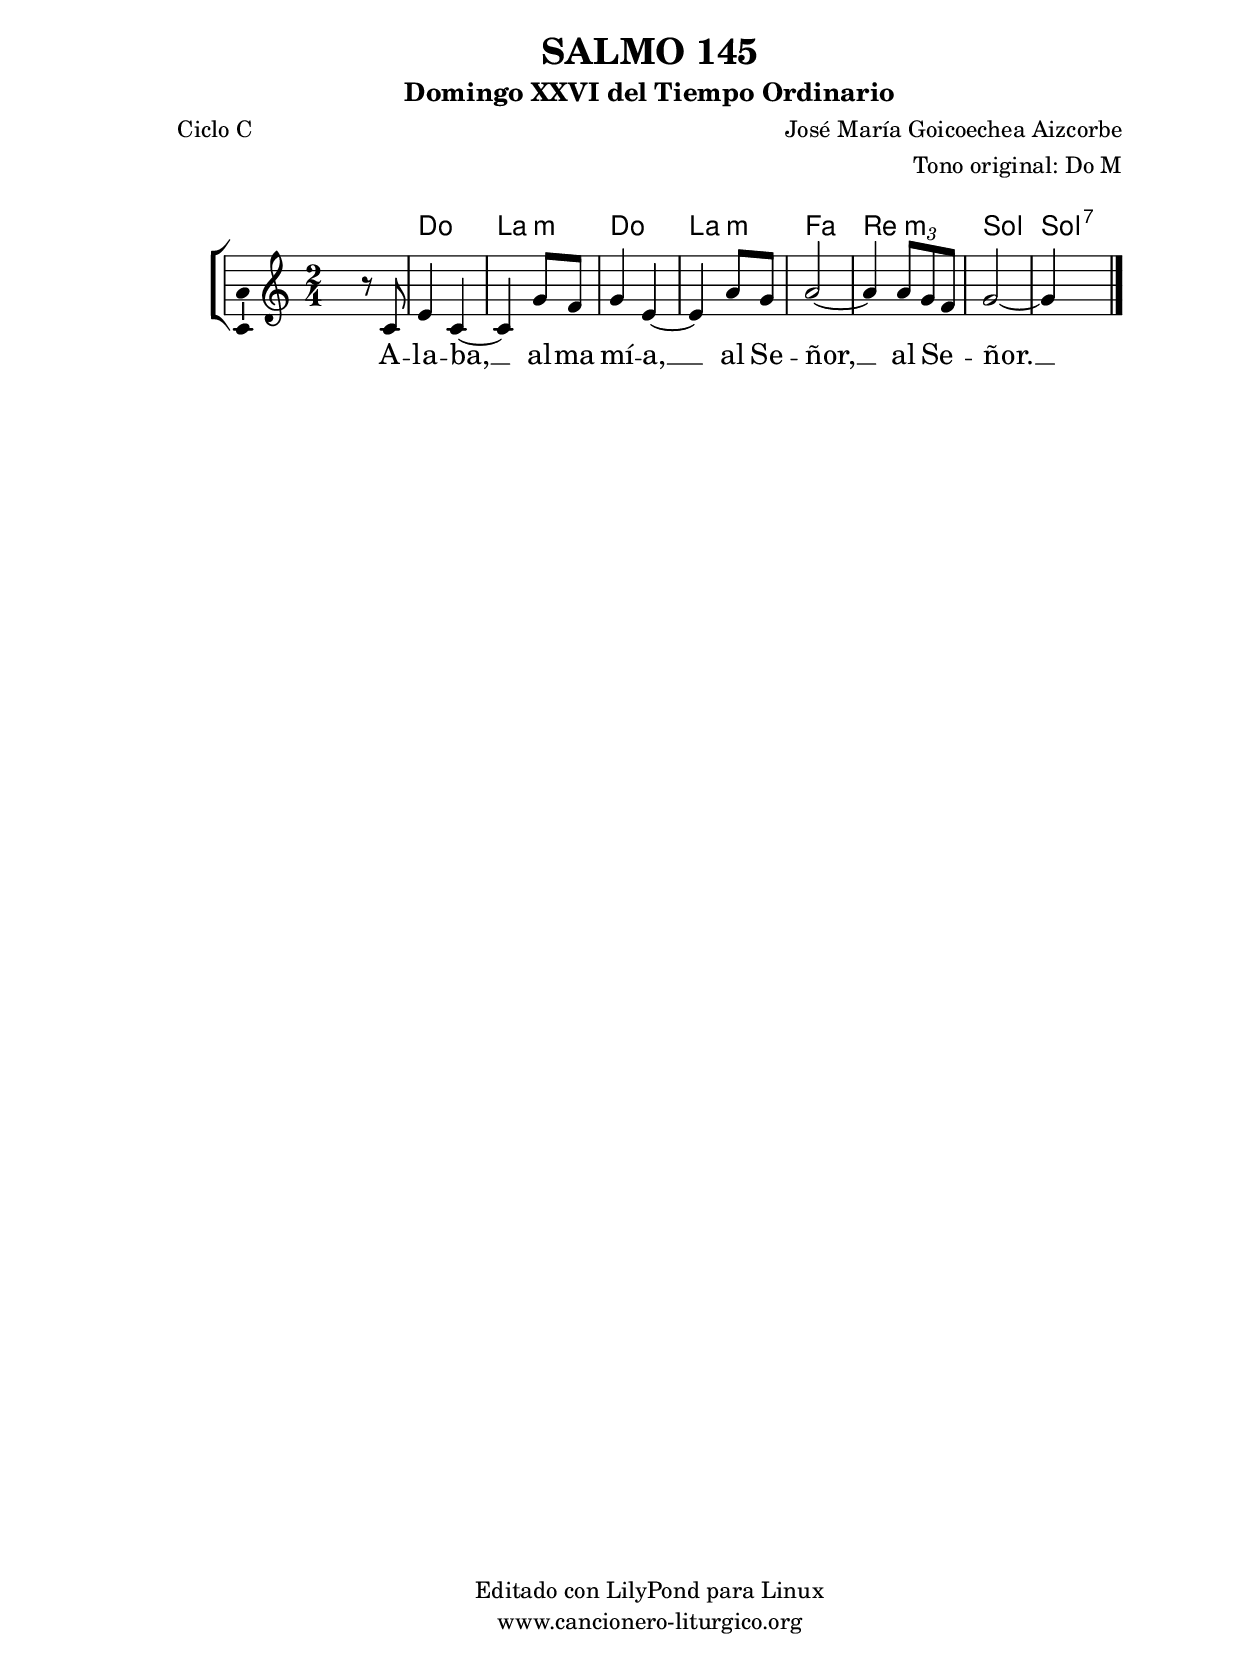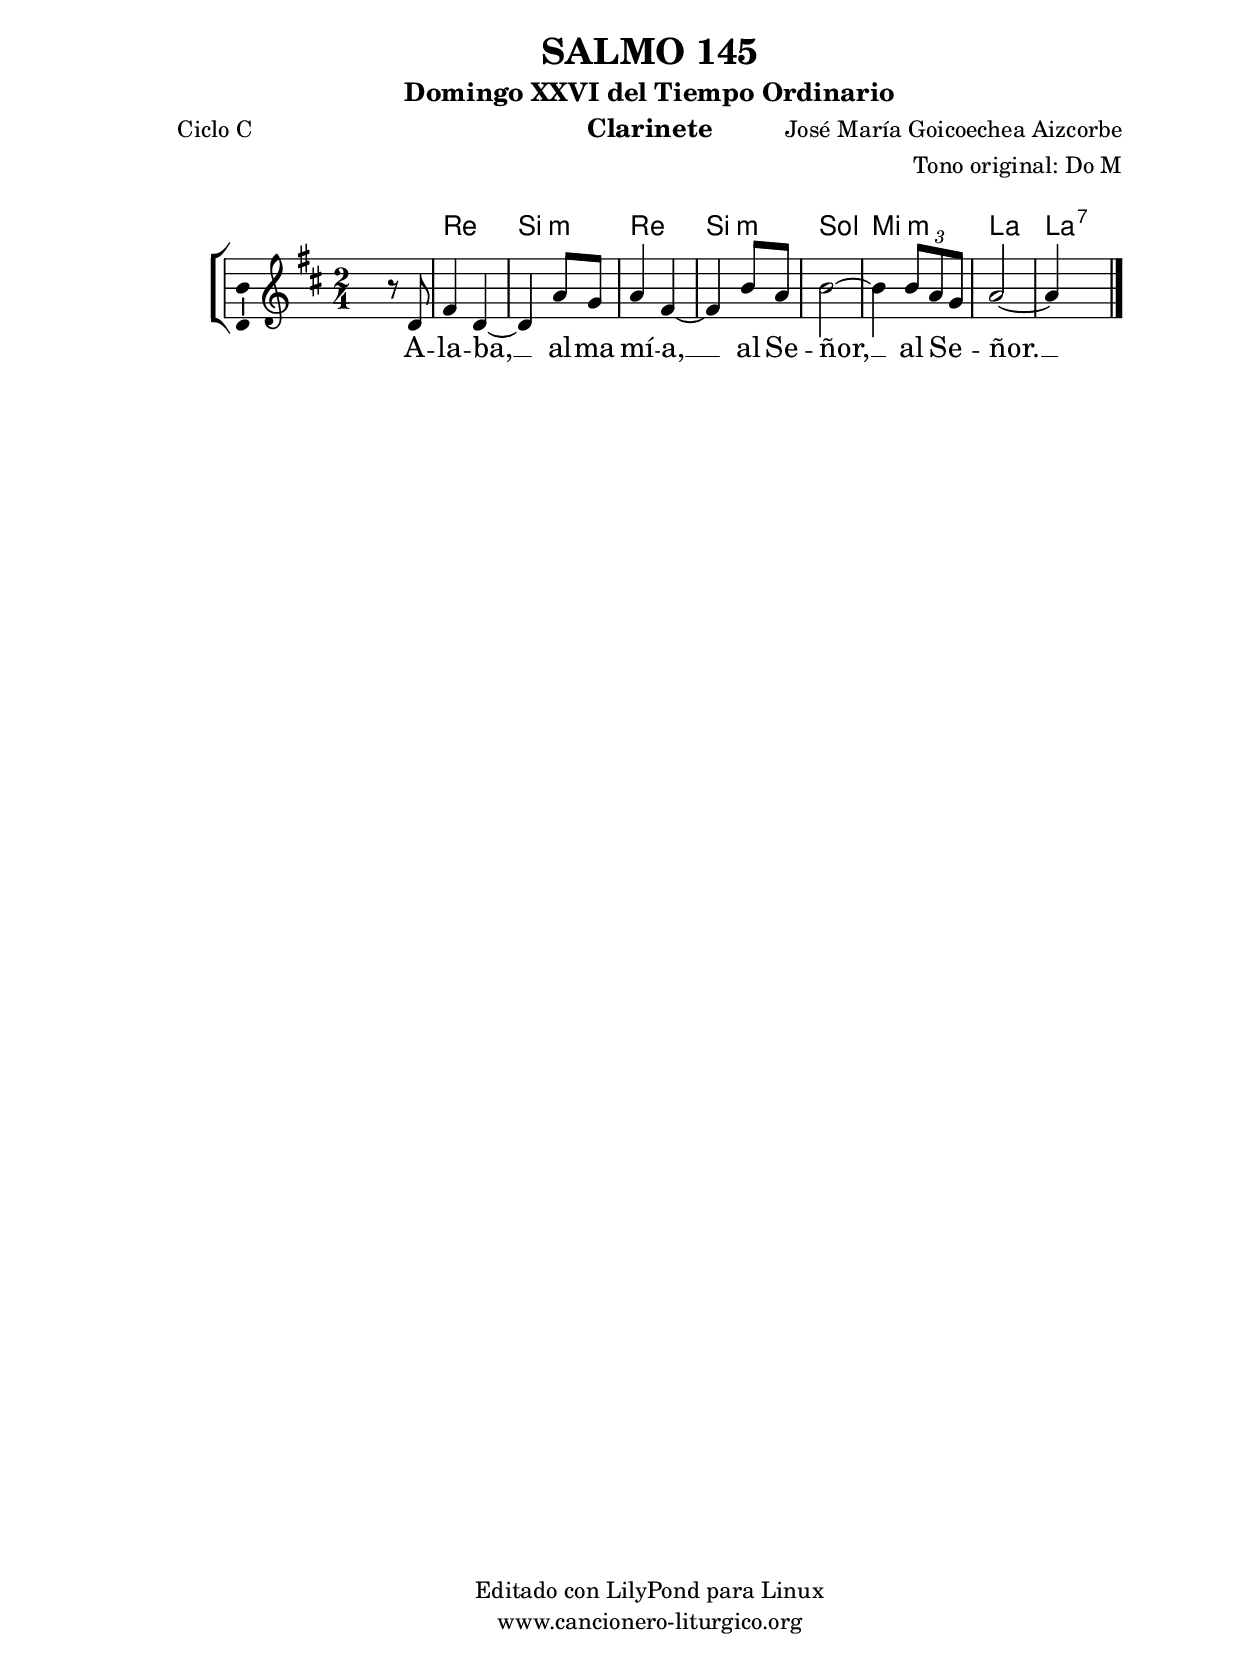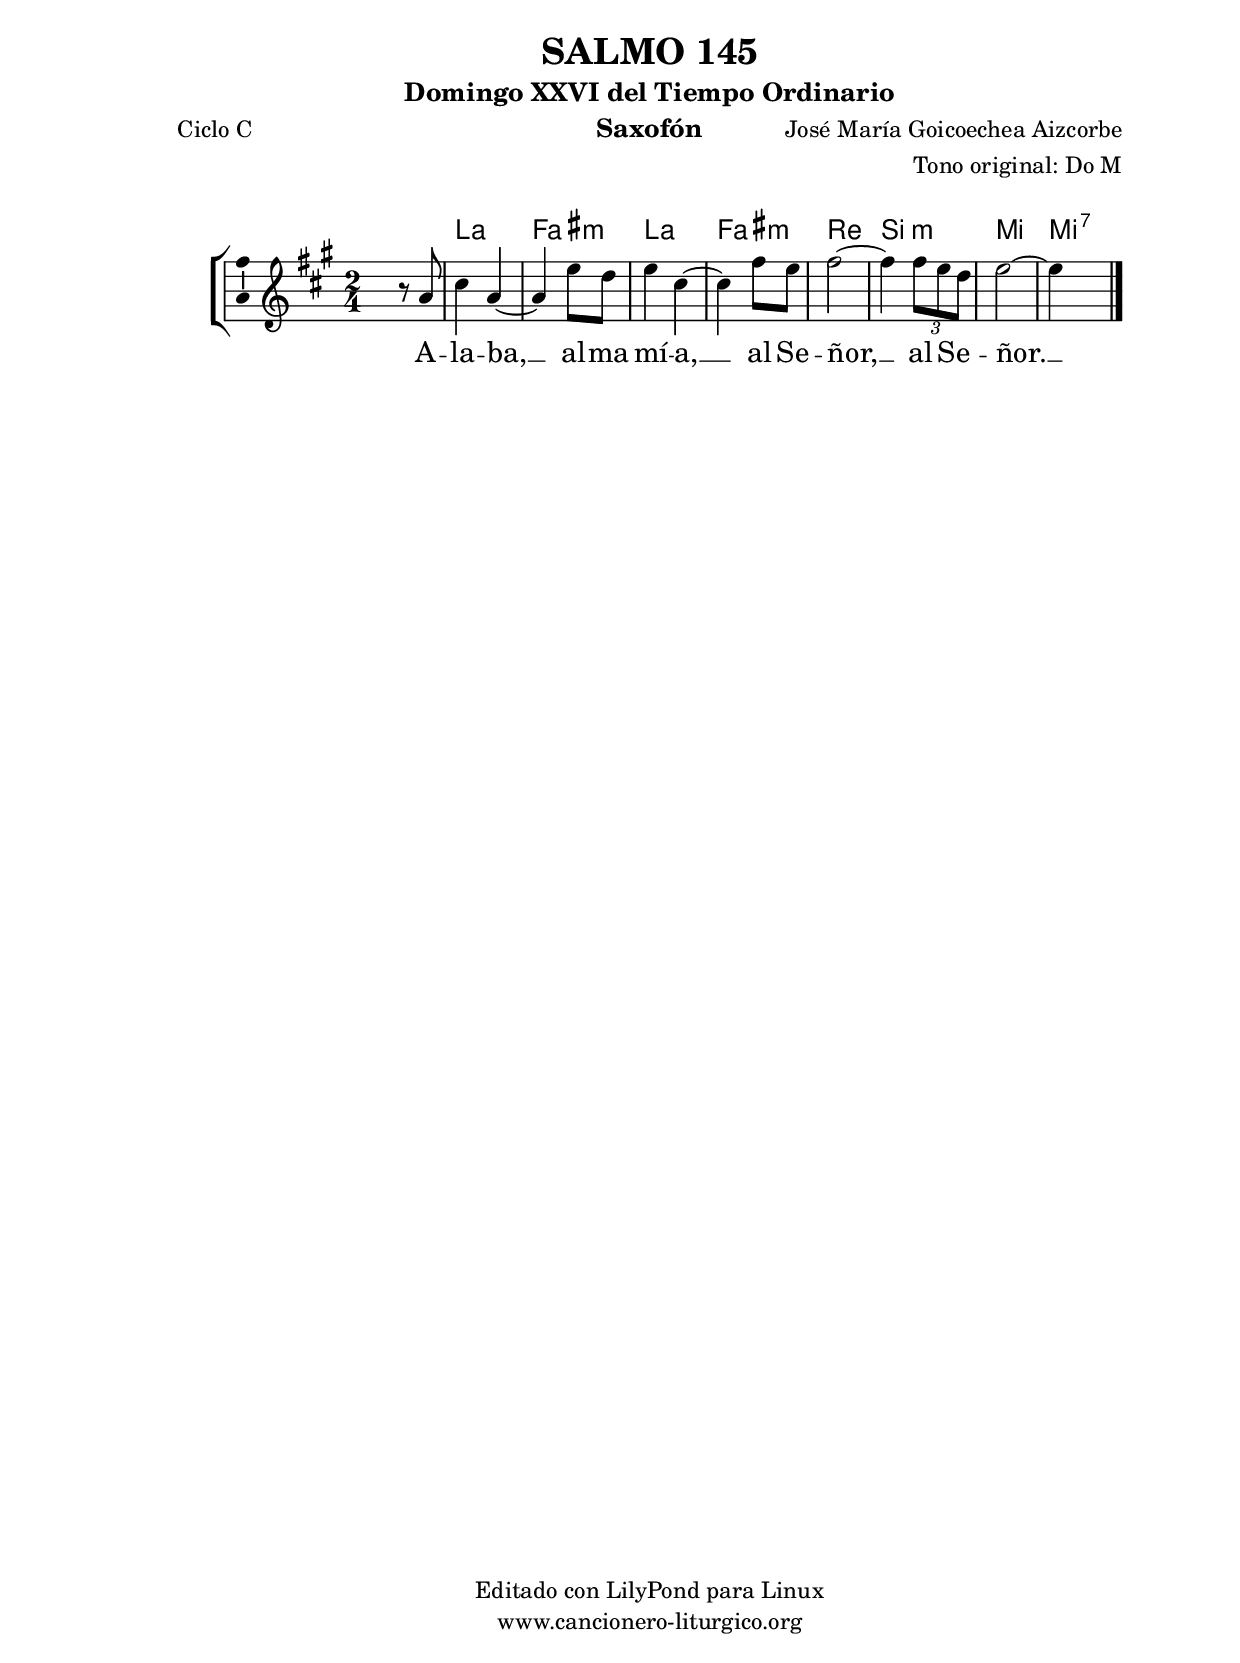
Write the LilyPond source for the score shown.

%
%para convertir .midi en .wav:
%timidity filename.midi -Ow -o finename.wav
%
%
%Para convertir de .wav a .mp3:
%lame -h -m j filename.wav
%
%
%para escuchar el midi:
%timidity nombrefichero.midi
%


%versión de lilypond para la que se ha escrito esta partitura:
\version "2.16.0"

	%Tamaño papel
	#(set-default-paper-size "a4")
	%Tamaño partitura
	#(set-global-staff-size 20)
	%No responde al pulsar sobre una nota
	#(ly:set-option 'point-and-click #f)

%parámetros del encabezamiento:
\header {
	title = "SALMO 145"
	subtitle = "Domingo XXVI del Tiempo Ordinario"
	composer = "José María Goicoechea Aizcorbe"
	poet = "Ciclo C"
	meter = ""
	arranger = "Tono original: Do M"
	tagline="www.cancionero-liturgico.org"
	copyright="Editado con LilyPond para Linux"
	tiempo = "Ordinario"
	usos = "Salmo"
	letra = "Alaba, alma mía, al Señor, al Señor."
	}

%parámetros asociados al papel:
\paper  {
	oddHeaderMarkup = \markup {\fill-line { \on-the-fly #not-first-page \fromproperty #'header:title \on-the-fly #not-first-page \fromproperty #'header:composer }}
	evenHeaderMarkup = \markup {\fill-line { \fromproperty #'header:composer \fromproperty #'header:title }}
	#(set-paper-size "a4")
	print-page-number = ##f
	first-page-number = 1
	print-first-page-number = ##f
%	head-separation = 3.0 \cm
	top-margin = 2.0 \cm
	bottom-margin = 0.5\cm
%%%	bottom-margin = -1.0\cm
	left-margin = 3.0 \cm
	line-width = 16.0 \cm 
	indent = 8\mm
	interscoreline = 2.\mm
	between-system-space = 15\mm
%	para que las partituras no llenen la hoja:
	ragged-bottom = ##t
%	idem para la última hoja:
	ragged-last-bottom = ##f
%	para que las partituras llenen el ancho del papel:
	ragged-last = ##f
	after-title-space = 2.5 \cm
%page-count=1
%system-count=8

	%Flexible Vertical Spacing
%	markup-markup-spacing =
%	#'((basic-distance . 15) (minimum-distance . 15) (padding . 3))
	markup-system-spacing =
	#'((basic-distance . 15) (minimum-distance . 15) (padding . 3))
	system-system-spacing =
	#'((basic-distance . 15) (minimum-distance . 15) (padding . 3))
	score-system-spacing =
	#'((basic-distance . 15) (minimum-distance . 15) (padding . 5))
%	top-system-spacing = % header
%	#'((basic-distance . 8) (minimum-distance . 0) (padding . 3))
%	top-markup-spacing =
%	#'((basic-distance . 20) (minimum-distance . 20) (padding . 3))
	last-bottom-spacing = % footer
	#'((basic-distance . 5) (minimum-distance . 5) (padding . 3))
%	score-markup-spacing =
%	#'((basic-distance . 16) (minimum-distance . 13) (padding . 3))

	}


%parámetros que afectan a toda la partitura:
global =  {
	%clave de sol (G):
	\clef G
	%armadura:
%	\transpose e f
	\key c \major
	\tempo 4=100
	\set Score.tempoHideNote = ##t
	}


acordes = {
	\italianChords
	\chordmode {
%	\transpose e f
{

s2
c2 a:m c a:m f d:m g g:7

	}
	}
}

melodia = 
%	\transpose e f
{
	\relative c'{

\time 2/4

s4 r8 c8
e4 c~
c4 g'8 f
g4 e~
e4 a8 g
a2~
a4 \times 2/3 {a8 g f}
g2~
g4 s4

	\bar "|."
	}
	}


texto = \lyricmode {
A -- la -- ba, __
al -- ma mí -- a, __
al Se -- ñor, __
al Se -- _ ñor. __
	}


acordesStaff = \context ChordNames = acordesStaff <<
	\set chordChanges = ##t
	\acordes
	>>


vozStaff = \context Voice = vozStaff
\with {\consists "Ambitus_engraver"}
<<
%	\set Staff.instrumentName = ""
%	\set Staff.shortInstrumentName = ""
%	\set Staff.midiInstrument = #"clarinet"
%	\set Staff.midiInstrument = #"cello"
%	\set Staff.midiInstrument = #"flute"
	\set Staff.midiInstrument = #"electric guitar (jazz)"
%	\set Staff.midiInstrument = #"english horn"
%	\set Staff.midiInstrument = #"violin"
%	\set Staff.midiInstrument = #"glockenspiel"
	\set Staff.midiMinimumVolume = #0.7
	\set Staff.midiMaximumVolume = #0.9
	\global
	\melodia
	>>


textoStaff = \context Lyrics = textoStaff <<
	\lyricsto vozStaff \texto
	>>

\book {
	\score {
		\context ChoirStaff {
			\override StaffGroup.SystemStartBracket #'collapse-height = #1
			\override Score.SystemStartBar #'collapse-height = #1
			<<
			\acordesStaff
			\vozStaff
			\textoStaff
			>>
			}
		\layout {
	    		\context {
				\Lyrics
				\override LyricText #'font-size = #2
				}
	   		 \context {
				\Score
				%fontSize = #3
				\override StaffSymbol #'staff-space = #(magstep +3)
				%\override Beam #'thickness = #0.55
				%\override SpacingSpanner #'spacing-increment = #1.0
				%\override Slur #'height-limit = #1.5
				}
			}
		}
	\score {
		\unfoldRepeats
		\context ChoirStaff {
			<<
			\acordesStaff
			\vozStaff
			>>
			}
		\midi {
	  		\context {
	  			\Score
				tempoWholesPerMinute = #(ly:make-moment 70 4)
				}
			}
		}
	}

%Partitura para clarinete
#(define output-suffix "C")
\book {
	\header{
		instrument = "Clarinete"
		}
	\score {
		\context ChoirStaff {
			\override StaffGroup.SystemStartBracket #'collapse-height = #1
			\override Score.SystemStartBar #'collapse-height = #1
\transpose c d
			<<
			\acordesStaff
			\vozStaff
			\textoStaff
			>>
			}
		\layout {
	    		\context {
				\Lyrics
				\override LyricText #'font-size = #2
				}
	   		 \context {
				\Score
				%fontSize = #3
				\override StaffSymbol #'staff-space = #(magstep +3)
				%\override Beam #'thickness = #0.55
				%\override SpacingSpanner #'spacing-increment = #1.0
				%\override Slur #'height-limit = #1.5
				}
			}
		}
	}

%Partitura para saxofón
#(define output-suffix "S")
\book {
	\header{
		instrument = "Saxofón"
		}
	\score {
		\context ChoirStaff {
			\override StaffGroup.SystemStartBracket #'collapse-height = #1
			\override Score.SystemStartBar #'collapse-height = #1
\transpose c a
			<<
			\acordesStaff
			\vozStaff
			\textoStaff
			>>
			}
		\layout {
	    		\context {
				\Lyrics
				\override LyricText #'font-size = #2
				}
	   		 \context {
				\Score
				%fontSize = #3
				\override StaffSymbol #'staff-space = #(magstep +3)
				%\override Beam #'thickness = #0.55
				%\override SpacingSpanner #'spacing-increment = #1.0
				%\override Slur #'height-limit = #1.5
				}
			}
		}
	}

